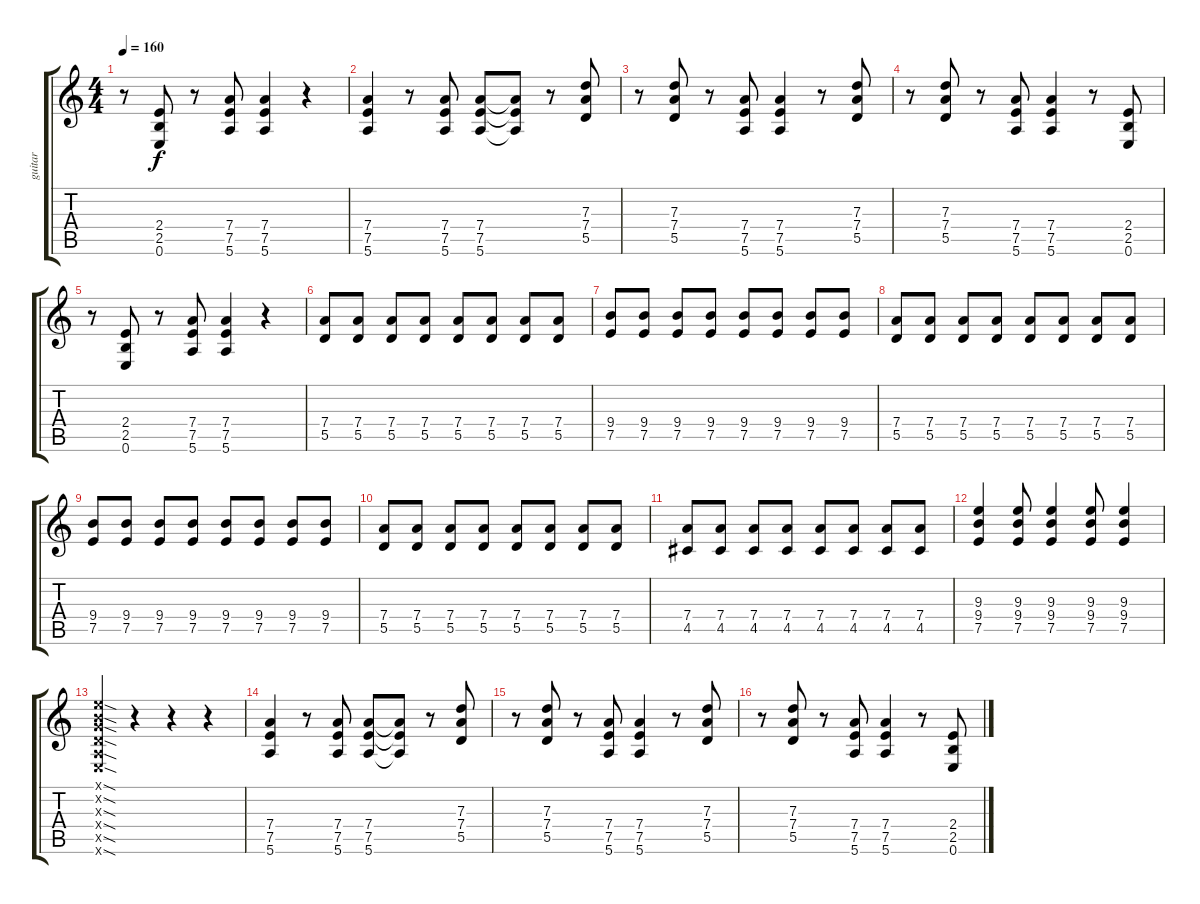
\track ("guitar" "guitar") {instrument distortionguitar}
\staff {score tabs}
\tuning (E4 B3 G3 D3 A2 E2) {hide}
\ts (4 4)
\tempo 160
\clef g2
\ks c
r.8{dy f} (2.4 2.5 0.6).8 r.8 (7.4 7.5 5.6).8 (7.4 7.5 5.6).4 r.4 |
(7.4 7.5 5.6).4 r.8 (7.4 7.5 5.6).8 (7.4 7.5 5.6).8 (7.4{t} 7.5{t} 5.6{t}).8 r.8 (7.3 7.4 5.5).8 |
r.8 (7.3 7.4 5.5).8 r.8 (7.4 7.5 5.6).8 (7.4 7.5 5.6).4 r.8 (7.3 7.4 5.5).8 |
r.8 (7.3 7.4 5.5).8 r.8 (7.4 7.5 5.6).8 (7.4 7.5 5.6).4 r.8 (2.4 2.5 0.6).8 |
r.8 (2.4 2.5 0.6).8 r.8 (7.4 7.5 5.6).8 (7.4 7.5 5.6).4 r.4 |
(7.4 5.5).8 (7.4 5.5).8 (7.4 5.5).8 (7.4 5.5).8 (7.4 5.5).8 (7.4 5.5).8 (7.4 5.5).8 (7.4 5.5).8 |
(9.4 7.5).8 (9.4 7.5).8 (9.4 7.5).8 (9.4 7.5).8 (9.4 7.5).8 (9.4 7.5).8 (9.4 7.5).8 (9.4 7.5).8 |
(7.4 5.5).8 (7.4 5.5).8 (7.4 5.5).8 (7.4 5.5).8 (7.4 5.5).8 (7.4 5.5).8 (7.4 5.5).8 (7.4 5.5).8 |
(9.4 7.5).8 (9.4 7.5).8 (9.4 7.5).8 (9.4 7.5).8 (9.4 7.5).8 (9.4 7.5).8 (9.4 7.5).8 (9.4 7.5).8 |
(7.4 5.5).8 (7.4 5.5).8 (7.4 5.5).8 (7.4 5.5).8 (7.4 5.5).8 (7.4 5.5).8 (7.4 5.5).8 (7.4 5.5).8 |
(7.4 4.5).8 (7.4 4.5).8 (7.4 4.5).8 (7.4 4.5).8 (7.4 4.5).8 (7.4 4.5).8 (7.4 4.5).8 (7.4 4.5).8 |
(9.3 9.4 7.5).4 (9.3 9.4 7.5).8 (9.3 9.4 7.5).4 (9.3 9.4 7.5).8 (9.3 9.4 7.5).4 |
(0.1{sod x} 0.2{sod x} 0.3{sod x} 0.4{sod x} 0.5{sod x} 0.6{sod x}).4 r.4 r.4 r.4 |
(7.4 7.5 5.6).4 r.8 (7.4 7.5 5.6).8 (7.4 7.5 5.6).8 (7.4{t} 7.5{t} 5.6{t}).8 r.8 (7.3 7.4 5.5).8 |
r.8 (7.3 7.4 5.5).8 r.8 (7.4 7.5 5.6).8 (7.4 7.5 5.6).4 r.8 (7.3 7.4 5.5).8 |
r.8 (7.3 7.4 5.5).8 r.8 (7.4 7.5 5.6).8 (7.4 7.5 5.6).4 r.8 (2.4 2.5 0.6).8
